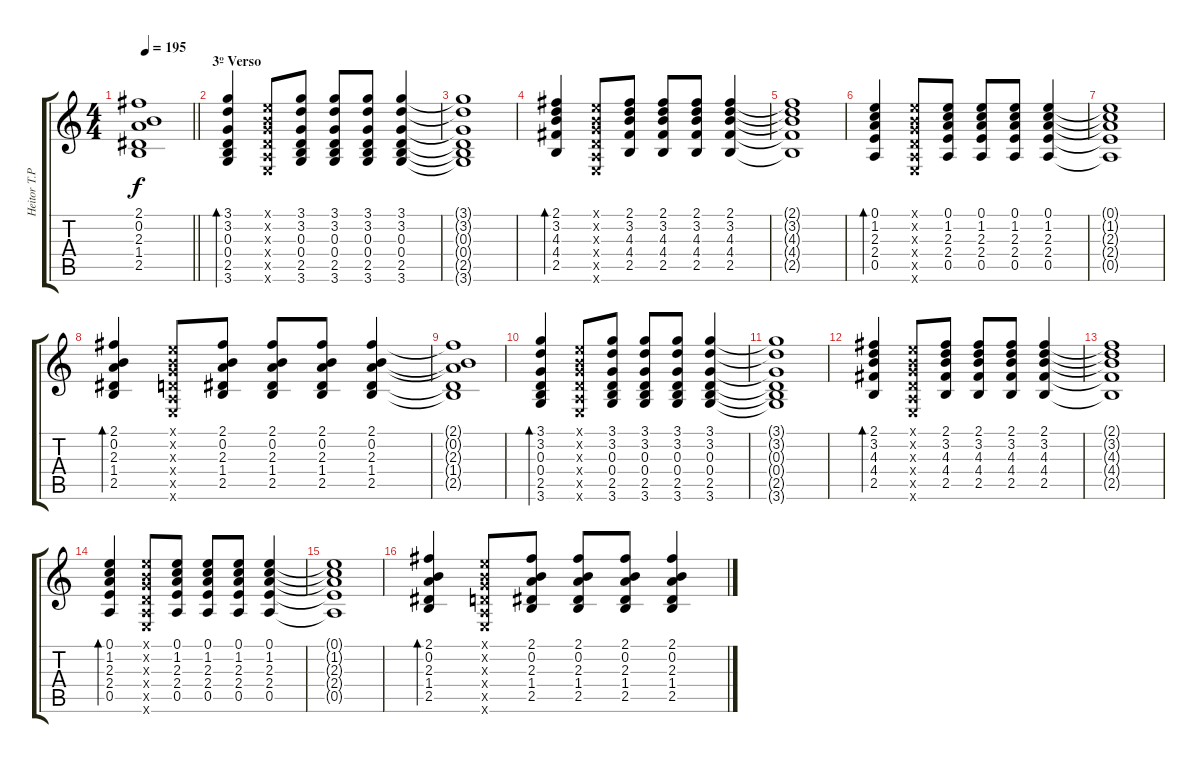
\track ("Heitor T.P.(Rythm Guitar)" "Heitor T.P") {instrument electricguitarjazz}
\staff {score tabs}
\tuning (E4 B3 G3 D3 A2 E2) {hide}
\ts (4 4)
\tempo 195
\clef g2
\barLineRight lightlight
\ks c
(2.1{t} 0.2{t} 2.3{t} 1.4{t} 2.5{t}).1{dy f} |
\section ("" "3º Verso")
(3.1 3.2 0.3 0.4 2.5 3.6).4{bd 60} (0.1{x} 0.2{x} 0.3{x} 0.4{x} 0.5{x} 0.6{x}).8 (3.1 3.2 0.3 0.4 2.5 3.6).8 (3.1 3.2 0.3 0.4 2.5 3.6).8 (3.1 3.2 0.3 0.4 2.5 3.6).8 (3.1 3.2 0.3 0.4 2.5 3.6).4 |
(3.1{t} 3.2{t} 0.3{t} 0.4{t} 2.5{t} 3.6{t}).1 |
(2.1 3.2 4.3 4.4 2.5).4{bd 60} (0.1{x} 0.2{x} 0.3{x} 0.4{x} 0.5{x} 0.6{x}).8 (2.1 3.2 4.3 4.4 2.5).8 (2.1 3.2 4.3 4.4 2.5).8 (2.1 3.2 4.3 4.4 2.5).8 (2.1 3.2 4.3 4.4 2.5).4 |
(2.1{t} 3.2{t} 4.3{t} 4.4{t} 2.5{t}).1 |
(0.1 1.2 2.3 2.4 0.5).4{bd 60} (0.1{x} 0.2{x} 0.3{x} 0.4{x} 0.5{x} 0.6{x}).8 (0.1 1.2 2.3 2.4 0.5).8 (0.1 1.2 2.3 2.4 0.5).8 (0.1 1.2 2.3 2.4 0.5).8 (0.1 1.2 2.3 2.4 0.5).4 |
(0.1{t} 1.2{t} 2.3{t} 2.4{t} 0.5{t}).1 |
(2.1 0.2 2.3 1.4 2.5).4{bd 60} (0.1{x} 0.2{x} 0.3{x} 0.4{x} 0.5{x} 0.6{x}).8 (2.1 0.2 2.3 1.4 2.5).8 (2.1 0.2 2.3 1.4 2.5).8 (2.1 0.2 2.3 1.4 2.5).8 (2.1 0.2 2.3 1.4 2.5).4 |
(2.1{t} 0.2{t} 2.3{t} 1.4{t} 2.5{t}).1 |
(3.1 3.2 0.3 0.4 2.5 3.6).4{bd 60} (0.1{x} 0.2{x} 0.3{x} 0.4{x} 0.5{x} 0.6{x}).8 (3.1 3.2 0.3 0.4 2.5 3.6).8 (3.1 3.2 0.3 0.4 2.5 3.6).8 (3.1 3.2 0.3 0.4 2.5 3.6).8 (3.1 3.2 0.3 0.4 2.5 3.6).4 |
(3.1{t} 3.2{t} 0.3{t} 0.4{t} 2.5{t} 3.6{t}).1 |
(2.1 3.2 4.3 4.4 2.5).4{bd 60} (0.1{x} 0.2{x} 0.3{x} 0.4{x} 0.5{x} 0.6{x}).8 (2.1 3.2 4.3 4.4 2.5).8 (2.1 3.2 4.3 4.4 2.5).8 (2.1 3.2 4.3 4.4 2.5).8 (2.1 3.2 4.3 4.4 2.5).4 |
(2.1{t} 3.2{t} 4.3{t} 4.4{t} 2.5{t}).1 |
(0.1 1.2 2.3 2.4 0.5).4{bd 60} (0.1{x} 0.2{x} 0.3{x} 0.4{x} 0.5{x} 0.6{x}).8 (0.1 1.2 2.3 2.4 0.5).8 (0.1 1.2 2.3 2.4 0.5).8 (0.1 1.2 2.3 2.4 0.5).8 (0.1 1.2 2.3 2.4 0.5).4 |
(0.1{t} 1.2{t} 2.3{t} 2.4{t} 0.5{t}).1 |
(2.1 0.2 2.3 1.4 2.5).4{bd 60} (0.1{x} 0.2{x} 0.3{x} 0.4{x} 0.5{x} 0.6{x}).8 (2.1 0.2 2.3 1.4 2.5).8 (2.1 0.2 2.3 1.4 2.5).8 (2.1 0.2 2.3 1.4 2.5).8 (2.1 0.2 2.3 1.4 2.5).4
